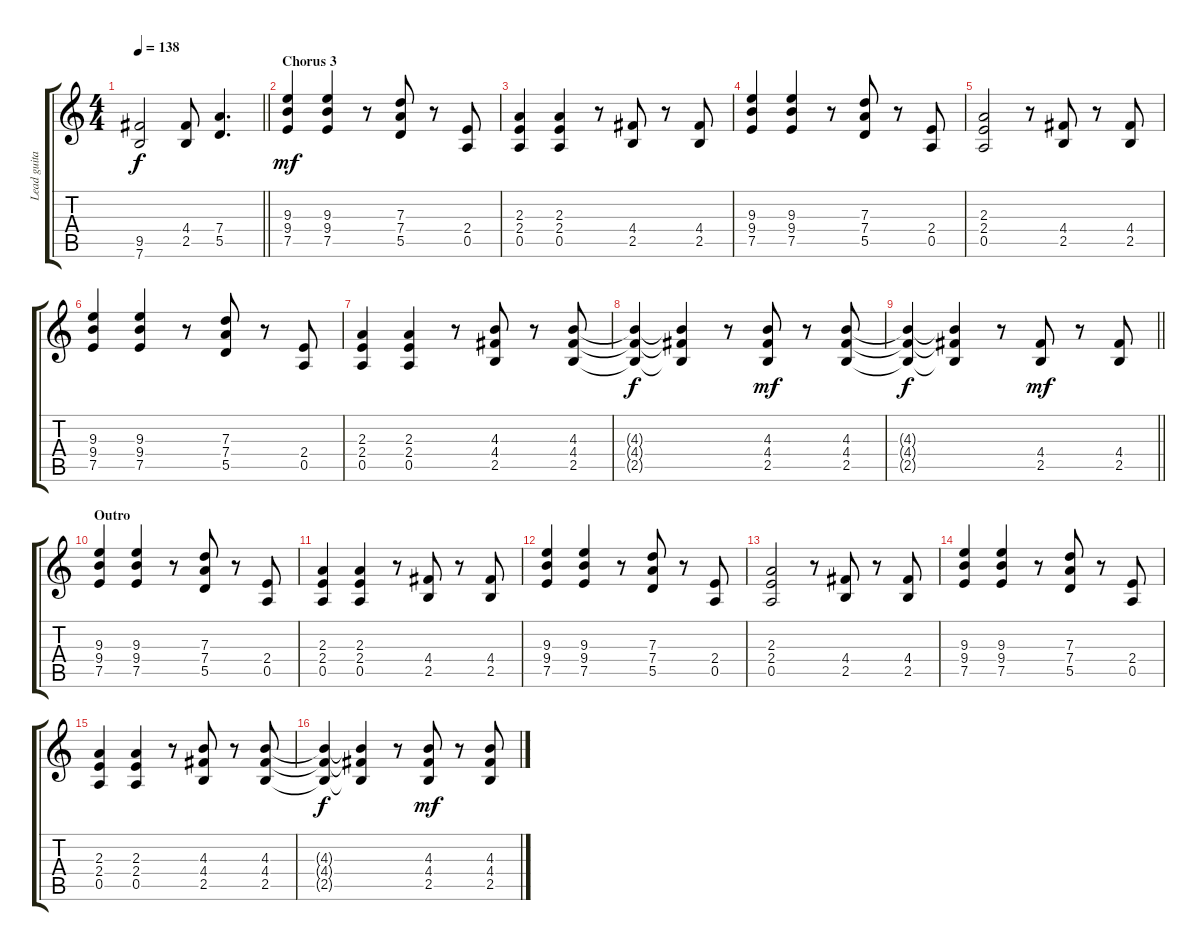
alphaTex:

\track ("Lead guitar" "Lead guita") {instrument distortionguitar}
\staff {score tabs}
\tuning (E4 B3 G3 D3 A2 E2) {hide}
\ts (4 4)
\tempo 138
\clef g2
\barLineRight lightlight
\ks c
(9.5{t} 7.6{t}).2{dy f} (4.4 2.5).8 (7.4 5.5).4{d} |
\section ("" "Chorus 3")
(9.3 9.4 7.5).4{dy mf} (9.3 9.4 7.5).4 r.8 (7.3 7.4 5.5).8 r.8 (2.4 0.5).8 |
(2.3 2.4 0.5).4 (2.3 2.4 0.5).4 r.8 (4.4 2.5).8 r.8 (4.4 2.5).8 |
(9.3 9.4 7.5).4 (9.3 9.4 7.5).4 r.8 (7.3 7.4 5.5).8 r.8 (2.4 0.5).8 |
(2.3 2.4 0.5).2 r.8 (4.4 2.5).8 r.8 (4.4 2.5).8 |
(9.3 9.4 7.5).4 (9.3 9.4 7.5).4 r.8 (7.3 7.4 5.5).8 r.8 (2.4 0.5).8 |
(2.3 2.4 0.5).4 (2.3 2.4 0.5).4 r.8 (4.3 4.4 2.5).8 r.8 (4.3 4.4 2.5).8 |
(4.3{t} 4.4{t} 2.5{t}).4{dy f} (4.3{t} 4.4{t} 2.5{t}).4 r.8 (4.3 4.4 2.5).8{dy mf} r.8 (4.3 4.4 2.5).8 |
\barLineRight lightlight
(4.3{t} 4.4{t} 2.5{t}).4{dy f} (4.3{t} 4.4{t} 2.5{t}).4 r.8 (4.4 2.5).8{dy mf} r.8 (4.4 2.5).8 |
\section ("" "Outro")
(9.3 9.4 7.5).4 (9.3 9.4 7.5).4 r.8 (7.3 7.4 5.5).8 r.8 (2.4 0.5).8 |
(2.3 2.4 0.5).4 (2.3 2.4 0.5).4 r.8 (4.4 2.5).8 r.8 (4.4 2.5).8 |
(9.3 9.4 7.5).4 (9.3 9.4 7.5).4 r.8 (7.3 7.4 5.5).8 r.8 (2.4 0.5).8 |
(2.3 2.4 0.5).2 r.8 (4.4 2.5).8 r.8 (4.4 2.5).8 |
(9.3 9.4 7.5).4 (9.3 9.4 7.5).4 r.8 (7.3 7.4 5.5).8 r.8 (2.4 0.5).8 |
(2.3 2.4 0.5).4 (2.3 2.4 0.5).4 r.8 (4.3 4.4 2.5).8 r.8 (4.3 4.4 2.5).8 |
(4.3{t} 4.4{t} 2.5{t}).4{dy f} (4.3{t} 4.4{t} 2.5{t}).4 r.8 (4.3 4.4 2.5).8{dy mf} r.8 (4.3 4.4 2.5).8
